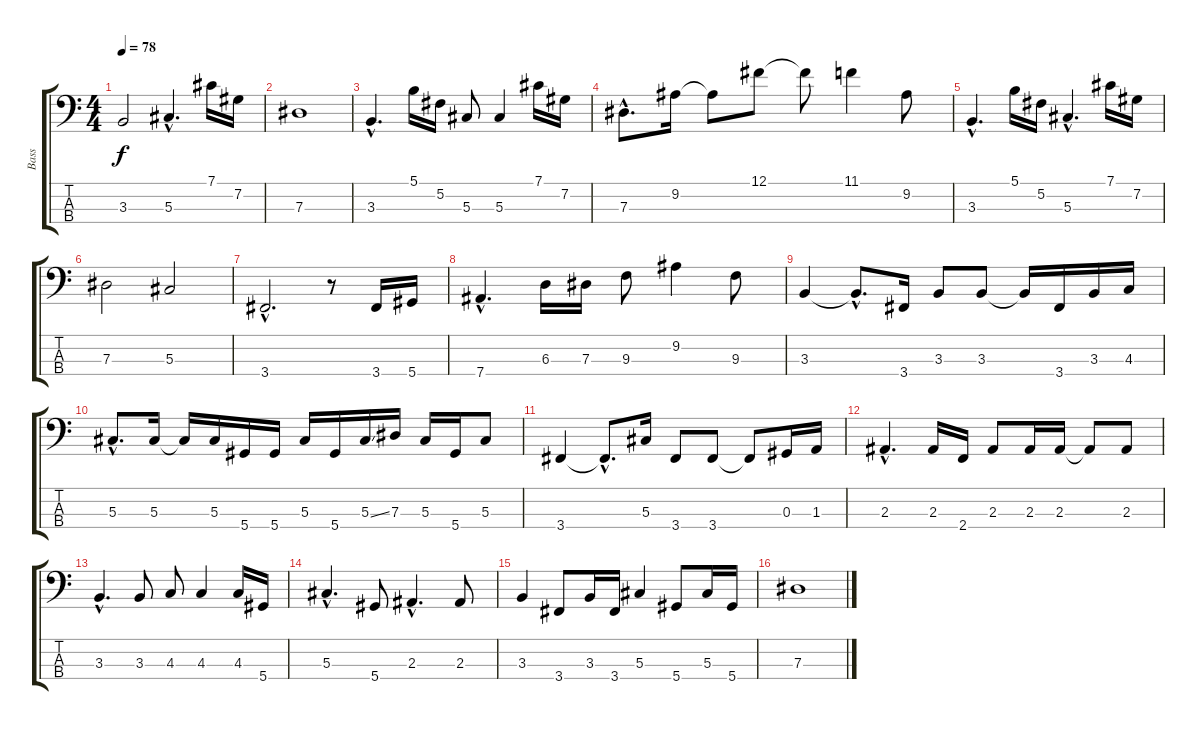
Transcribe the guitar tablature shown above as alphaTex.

\track ("Bass" "Bass") {instrument electricbasspick}
\staff {score tabs}
\tuning (Gb2 Db2 Ab1 Eb1) {hide}
\ts (4 4)
\tempo 78
\clef f4
\ks c
3.3.2{dy f} 5.3{hac}.4{d} 7.1.16 7.2.16 |
7.3.1 |
3.3{hac}.4{d} 5.1.16 5.2.16 5.3.8 5.3.4 7.1.16 7.2.16 |
7.3{hac}.8{d} 9.2.16 9.2{t}.8 12.1.8 12.1{t}.8 11.1.4 9.2.8 |
3.3{hac}.4{d} 5.1.16 5.2.16 5.3{hac}.4{d} 7.1.16 7.2.16 |
7.3.2 5.3.2 |
3.4{hac}.2{d} r.8 3.4.16 5.4.16 |
7.4{hac}.4{d} 6.3.16 7.3.16 9.3.8 9.2.4 9.3.8 |
3.3.4 3.3{hac t}.8{d} 3.4.16 3.3.8 3.3.8 3.3{t}.16 3.4.16 3.3.16 4.3.16 |
5.3{hac}.8{d} 5.3.16 5.3{t}.16 5.3.16 5.4.16 5.4.16 5.3.16 5.4.16 5.3{ss}.16 7.3.16 5.3.16 5.4.16 5.3.8 |
3.4.4 3.4{hac t}.8{d} 5.3.16 3.4.8 3.4.8 3.4{t}.8 0.3.16 1.3.16 |
2.3{hac}.4{d} 2.3.16 2.4.16 2.3.8 2.3.16 2.3.16 2.3{t}.8 2.3.8 |
3.3{hac}.4{d} 3.3.8 4.3.8 4.3.4 4.3.16 5.4.16 |
5.3{hac}.4{d} 5.4.8 2.3{hac}.4{d} 2.3.8 |
3.3.4 3.4.8 3.3.16 3.4.16 5.3.4 5.4.8 5.3.16 5.4.16 |
7.3.1
